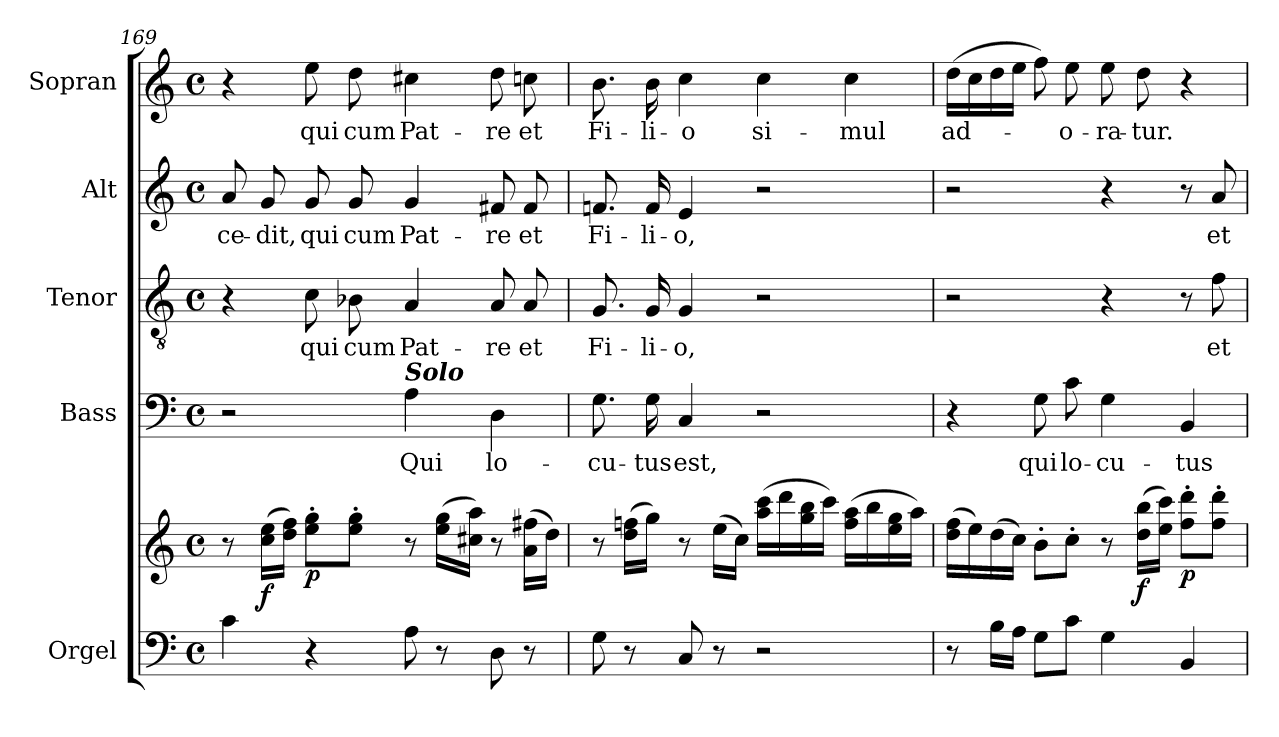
**kern	**kern	**dynam	**kern	**text	**kern	**text	**kern	**text	**kern	**text
*part5	*part5	*part5	*part4	*part4	*part3	*part3	*part2	*part2	*part1	*part1
*staff6	*staff5	*staff5/6	*staff4	*staff4	*staff3	*staff3	*staff2	*staff2	*staff1	*staff1
*I"Orgel	*	*	*I"Bass	*	*I"Tenor	*	*I"Alt	*	*I"Sopran	*
*	*	*	*I'B.	*	*I'T.	*	*I'A.	*	*I'S.	*
*clefF4	*clefG2	*	*clefF4	*	*clefGv2	*	*clefG2	*	*clefG2	*
*k[]	*k[]	*	*k[]	*	*k[]	*	*k[]	*	*k[]	*
*C:	*C:	*	*C:	*	*C:	*	*C:	*	*C:	*
*M4/4	*M4/4	*	*M4/4	*	*M4/4	*	*M4/4	*	*M4/4	*
*met(c)	*met(c)	*	*met(c)	*	*met(c)	*	*met(c)	*	*met(c)	*
=169	=169	=169	=169	=169	=169	=169	=169	=169	=169	=169
!	!	!	!	!	!	!	!	!LO:LY:b	!	!
4c\	8r	.	2r	.	4r	.	8a/	-ce-	4r	.
!	!	!LO:DY:b	!	!	!	!	!	!LO:LY:b	!	!
.	(>16cc\ 16ee\LL	f	.	.	.	.	8g/	-dit,	.	.
.	16dd\ 16ff\JJ)	.	.	.	.	.	.	.	.	.
!	!	!LO:DY:b	!	!	!	!LO:LY:b	!	!LO:LY:b	!	!LO:LY:b
4r	8ee\'> 8gg\'>L	p	.	.	8c\	qui	8g/	qui	8ee\	qui
!	!	!	!	!	!	!LO:LY:b	!	!LO:LY:b	!	!LO:LY:b
.	8ee\'> 8gg\'>J	.	.	.	8B-X\	cum	8g/	cum	8dd\	cum
!	!	!	!LO:TX:a:Bi:t=Solo	!	!	!	!	!	!	!
!	!	!	!	!LO:LY:b	!	!LO:LY:b	!	!LO:LY:b	!	!LO:LY:b
8A\	8r	.	4A\	Qui	4A/	Pat-	4g/	Pat-	4cc#X\	Pat-
8r	(>16ee\ 16gg\LL	.	.	.	.	.	.	.	.	.
.	16cc#X\ 16aa\JJ)	.	.	.	.	.	.	.	.	.
!	!	!	!	!LO:LY:b	!	!LO:LY:b	!	!LO:LY:b	!	!LO:LY:b
8D\	8r	.	4D\	lo-	8A/	-re	8f#X/	-re	8dd\	-re
!	!	!	!	!	!	!LO:LY:b	!	!LO:LY:b	!	!LO:LY:b
8r	(>16a\ 16ff#X\LL	.	.	.	8A/	et	8f#/	et	8ccn\	et
.	16dd\JJ)	.	.	.	.	.	.	.	.	.
!!LO:LB:g=z
=170	=170	=170	=170	=170	=170	=170	=170	=170	=170	=170
!	!	!	!	!LO:LY:b	!	!LO:LY:b	!	!LO:LY:b	!	!LO:LY:b
8G\	8r	.	8.G\	-cu-	8.G/	Fi-	8.fn/	Fi-	8.b\	Fi-
8r	(>16dd\ 16ffn\LL	.	.	.	.	.	.	.	.	.
!	!	!	!	!LO:LY:b	!	!LO:LY:b	!	!LO:LY:b	!	!LO:LY:b
.	16gg\JJ)	.	16G\	-tus	16G/	-li-	16f/	-li-	16b\	-li-
!	!	!	!	!LO:LY:b	!	!LO:LY:b	!	!LO:LY:b	!	!LO:LY:b
8C/	8r	.	4C/	est,	4G/	-o,	4e/	-o,	4cc\	-o
8r	(>16ee\LL	.	.	.	.	.	.	.	.	.
.	16cc\JJ)	.	.	.	.	.	.	.	.	.
!	!	!	!	!	!	!	!	!	!	!LO:LY:b
2r	(>16aa\ 16ccc\LL	.	2r	.	2r	.	2r	.	4cc\	si-
.	16ddd\	.	.	.	.	.	.	.	.	.
.	16gg\ 16bb\	.	.	.	.	.	.	.	.	.
.	16ccc\JJ)	.	.	.	.	.	.	.	.	.
!	!	!	!	!	!	!	!	!	!	!LO:LY:b
.	(>16ff\ 16aa\LL	.	.	.	.	.	.	.	4cc\	-mul
.	16bb\	.	.	.	.	.	.	.	.	.
.	16ee\ 16gg\	.	.	.	.	.	.	.	.	.
.	16aa\JJ)	.	.	.	.	.	.	.	.	.
=171	=171	=171	=171	=171	=171	=171	=171	=171	=171	=171
!	!	!	!	!	!	!	!	!	!	!LO:LY:b
8r	(>16dd\ 16ff\LL	.	4r	.	2r	.	2r	.	(>16dd\LL	ad-
.	16ee\)	.	.	.	.	.	.	.	16cc\	.
16B\LL	(>16dd\	.	.	.	.	.	.	.	16dd\	.
16A\JJ	16cc\JJ)	.	.	.	.	.	.	.	16ee\JJ	.
!	!	!	!	!LO:LY:b	!	!	!	!	!	!
8G\L	8b'>\L	.	8G\	qui	.	.	.	.	8ff\)	.
!	!	!	!	!LO:LY:b	!	!	!	!	!	!LO:LY:b
8c\J	8cc'>\J	.	8c\	lo-	.	.	.	.	8ee\	-o-
!	!	!	!	!LO:LY:b	!	!	!	!	!	!LO:LY:b
4G\	8r	.	4G\	-cu-	4r	.	4r	.	8ee\	-ra-
!	!	!LO:DY:b	!	!	!	!	!	!	!	!LO:LY:b
.	(>16dd\ 16bb\LL	f	.	.	.	.	.	.	8dd\	-tur.
.	16ee\ 16ccc\JJ)	.	.	.	.	.	.	.	.	.
!	!	!LO:DY:b	!	!LO:LY:b	!	!	!	!	!	!
4BB/	8ff\'> 8ddd\'>L	p	4BB/	-tus	8r	.	8r	.	4r	.
!	!	!	!	!	!	!LO:LY:b	!	!LO:LY:b	!	!
.	8ff\'> 8ddd\'>J	.	.	.	8f\	et	8a/	et	.	.
=	=	=	=	=	=	=	=	=	=	=
*-	*-	*-	*-	*-	*-	*-	*-	*-	*-	*-
